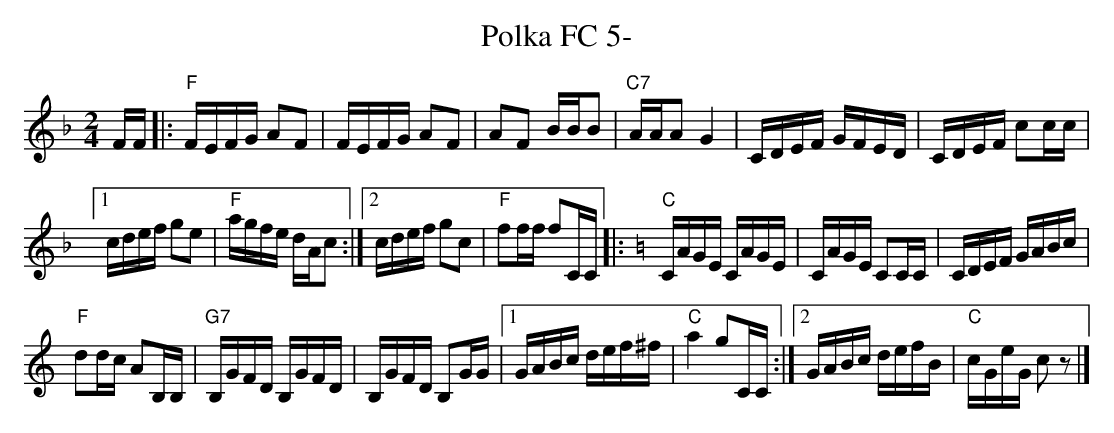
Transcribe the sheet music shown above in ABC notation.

X:1
T:Polka FC 5-
M:2/4
L:1/16
K:Fmaj
FF |: "F"FEFG A2F2 | FEFG A2F2 | A2F2 BBB2 | "C7"AAA2G4 | CDEF GFED | CDEF c2cc |1
cdef g2e2 | "F"agfe dAc2 :|2 cdef g2c2 | "F"f2ff f2CC |: [K:Cmaj] "C"CAGE CAGE | CAGE C2CC | CDEF GABc |
"F"d2dc A2B,B, | "G7"B,GFD B,GFD | B,GFD B,2GG |1 GABc def^f | "C"a4 g2CC :|2 GABc defB | "C"cGeG c2z2 |]
